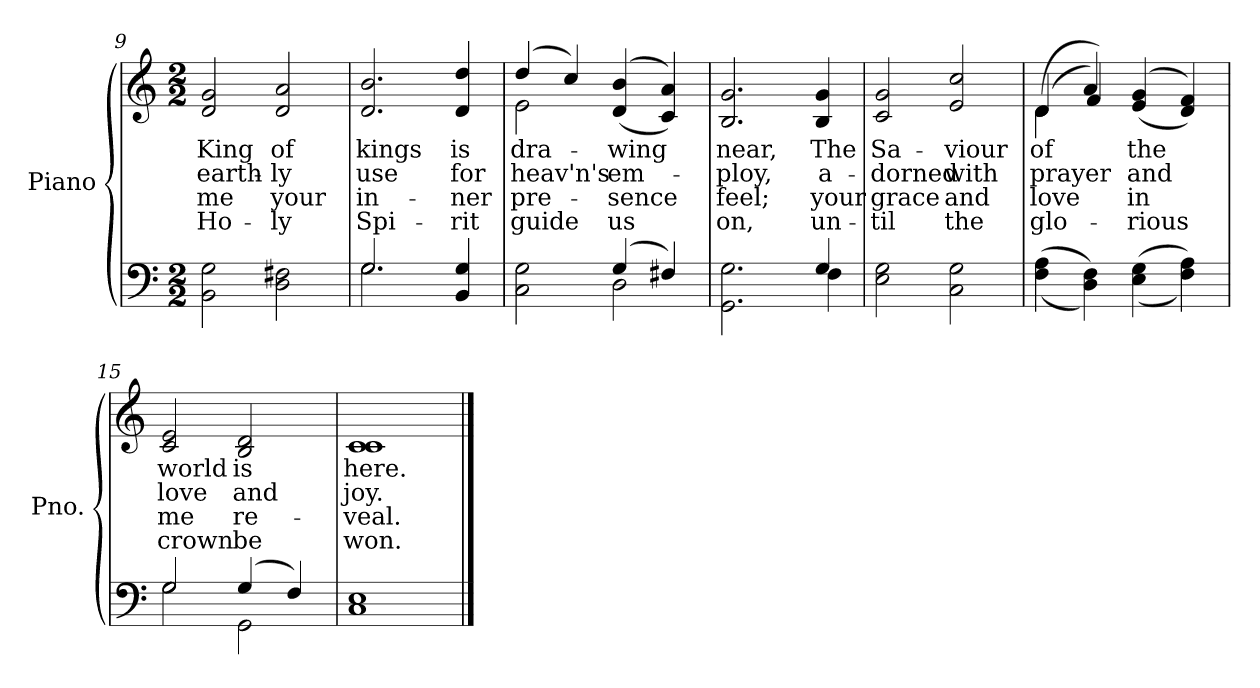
**kern	**kern	**text	**text	**text	**text
*part2	*part1	*part1	*part1	*part1	*part1
*staff2	*staff1	*staff1	*staff1	*staff1	*staff1
*I"Piano	*I"Piano	*	*	*	*
*I'Pno.	*I'Pno.	*	*	*	*
*clefF4	*clefG2	*	*	*	*
*k[]	*k[]	*	*	*	*
*C:	*C:	*	*	*	*
*M2/2	*M2/2	*	*	*	*
=9	=9	=9	=9	=9	=9
!	!	!LO:LY:b:color=#000000	!LO:LY:b:color=#000000	!LO:LY:b:color=#000000	!LO:LY:b:color=#000000
2BBi\ 2Gi	2di/ 2gi	King	earth-	me	Ho-
!	!	!LO:LY:b:color=#000000	!LO:LY:b:color=#000000	!LO:LY:b:color=#000000	!LO:LY:b:color=#000000
2Di\ 2F#Xi	2di/ 2ai	of	-ly	-your	ly
=10	=10	=10	=10	=10	=10
*^	*	*	*	*	*
!	!	!	!LO:LY:b:color=#000000	!LO:LY:b:color=#000000	!LO:LY:b:color=#000000	!LO:LY:b:color=#000000
2.Gi/	2.Gi\	2.di/ 2.bi	kings	use	in-	-Spi-
!	!	!	!LO:LY:b:color=#000000	!LO:LY:b:color=#000000	!LO:LY:b:color=#000000	!LO:LY:b:color=#000000
4BBi/ 4Gi	4ryy	4di/ 4ddi	is	for	-ner	rit
!!LO:LB:g=z
=11	=11	=11	=11	=11	=11	=11
!	!	!	!LO:LY:b:color=#000000	!LO:LY:b:color=#000000	!LO:LY:b:color=#000000	!LO:LY:b:color=#000000
*	*	*^	*	*	*	*
2Ci\ 2Gi	2ryy	(4ddi/	2ei\	dra-	heav'n's	pre-	-guide
.	.	4cci/)	.	.	.	.	.
!	!	!	!	!LO:LY:b:color=#000000	!LO:LY:b:color=#000000	!LO:LY:b:color=#000000	!LO:LY:b:color=#000000
(4Gi/	2Di\	((4di/ 4bi	2ryy	-wing	em-	sence	us
4F#Xi/)	.	4ci/ 4ai))	.	.	.	.	.
*	*	*v	*v	*	*	*	*
=12	=12	=12	=12	=12	=12	=12
!	!	!	!LO:LY:b:color=#000000	!LO:LY:b:color=#000000	!LO:LY:b:color=#000000	!LO:LY:b:color=#000000
2.GGi\ 2.Gi	2.ryy	2.Bi/ 2.gi	near,	-ploy,	feel;	on,
!	!	!	!LO:LY:b:color=#000000	!LO:LY:b:color=#000000	!LO:LY:b:color=#000000	!LO:LY:b:color=#000000
4Gi/	4Fi\	4Bi/ 4gi	The	a-	your	un-
*v	*v	*	*	*	*	*
=13	=13	=13	=13	=13	=13
*^	*	*	*	*	*
!	!	!	!LO:LY:b:color=#000000	!LO:LY:b:color=#000000	!LO:LY:b:color=#000000	!LO:LY:b:color=#000000
*v	*v	*	*	*	*	*
2Ei\ 2Gi	2ci/ 2gi	Sa-	-dorned	-grace	til
!	!	!LO:LY:b:color=#000000	!LO:LY:b:color=#000000	!LO:LY:b:color=#000000	!LO:LY:b:color=#000000
2Ci\ 2Gi	2ei/ 2cci	-viour	with	and	the
!!LO:LB:g=z
=14	=14	=14	=14	=14	=14
!	!	!LO:LY:b:color=#000000	!LO:LY:b:color=#000000	!LO:LY:b:color=#000000	!LO:LY:b:color=#000000
*	*^	*	*	*	*
((4Fi\ 4Ai	(4di/	(4di\	of	prayer	love	glo-
4Di\ 4Fi))	4ai/)	4fi/)	.	.	.	.
!	!	!	!LO:LY:b:color=#000000	!LO:LY:b:color=#000000	!LO:LY:b:color=#000000	!LO:LY:b:color=#000000
((4Ei\ 4Gi	((4ei/ 4gi	2ryy	the	and	-in	rious
4Fi\ 4Ai))	4di/ 4fi))	.	.	.	.	.
*	*v	*v	*	*	*	*
=15	=15	=15	=15	=15	=15
*^	*	*	*	*	*
!	!	!	!LO:LY:b:color=#000000	!LO:LY:b:color=#000000	!LO:LY:b:color=#000000	!LO:LY:b:color=#000000
2Gi/	2Gi\	2ci/ 2ei	world	love	me	crown
!	!	!	!LO:LY:b:color=#000000	!LO:LY:b:color=#000000	!LO:LY:b:color=#000000	!LO:LY:b:color=#000000
(4Gi/	2GGi\	2Bi/ 2di	is	and	re-	-be
4Fi/)	.	.	.	.	.	.
*v	*v	*	*	*	*	*
=16	=16	=16	=16	=16	=16
!	!	!LO:LY:b:color=#000000	!LO:LY:b:color=#000000	!LO:LY:b:color=#000000	!LO:LY:b:color=#000000
1Ci 1Ei	1ci 1ci	here.	joy.	veal.	won.
==	==	==	==	==	==
*-	*-	*-	*-	*-	*-
